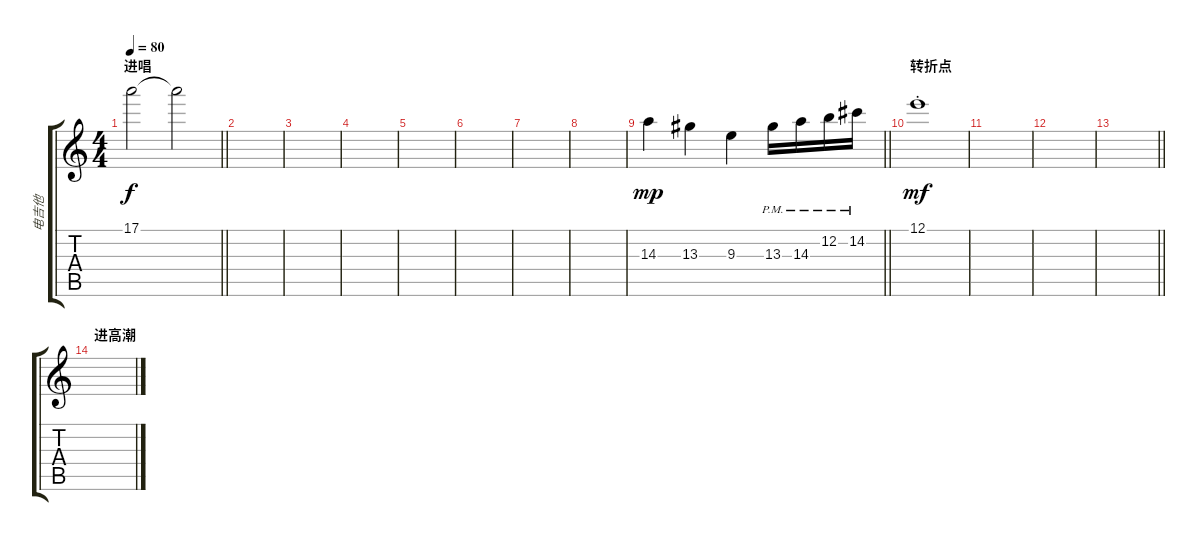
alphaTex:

\track ("电吉他" "电吉他") {instrument overdrivenguitar}
\staff {score tabs}
\tuning (E4 B3 G3 D3 A2 E2) {hide}
\ts (4 4)
\section ("" "进唱")
\tempo 80
\clef g2
\barLineRight lightlight
\ks c
17.1{t}.2{dy f} 17.1{t}.2{balance 8} |
|
|
|
|
|
|
|
\barLineRight lightlight
14.3.4{dy mp} 13.3.4 9.3.4 13.3{pm}.16 14.3{pm}.16 12.2{pm}.16 14.2{pm}.16 |
\section ("" "转折点")
12.1{st}.1{dy mf} |
|
|
\barLineRight lightlight
|
\section ("" "进高潮")
